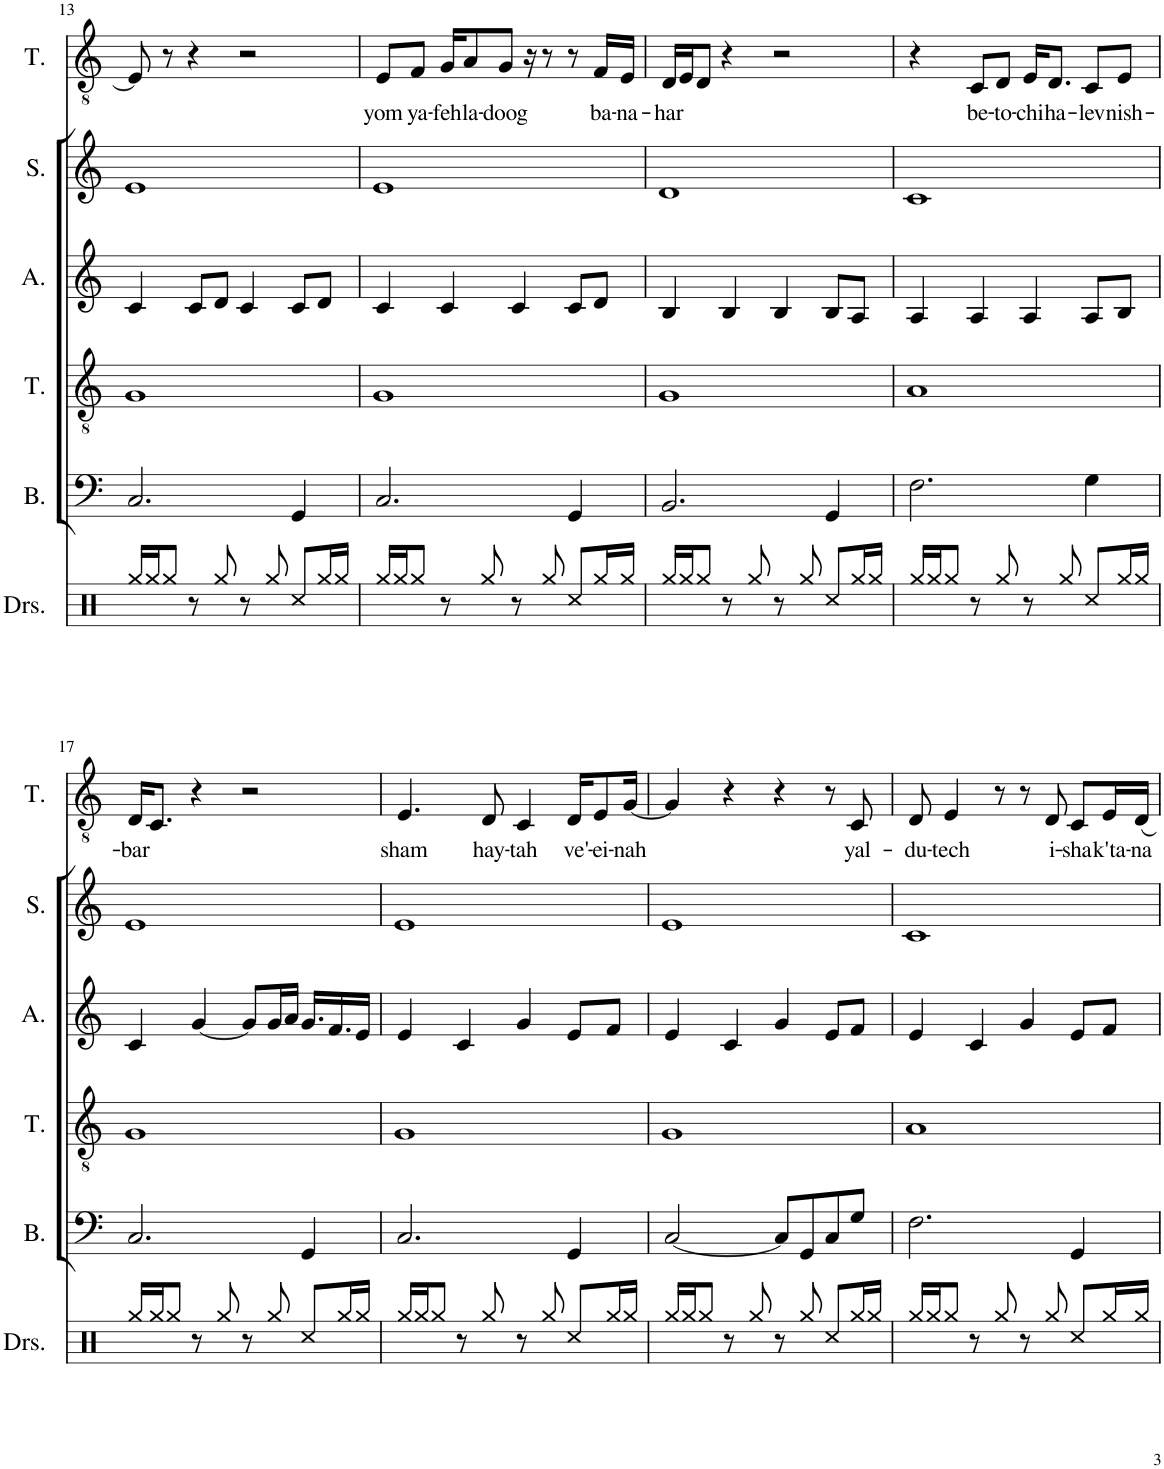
**kern	**kern	**kern	**kern	**kern	**kern	**text
*part6	*part5	*part4	*part3	*part2	*part1	*part1
*staff6	*staff5	*staff4	*staff3	*staff2	*staff1	*staff1
*I"Drumset	*I"Bass	*I"Tenor	*I"Alto	*I"Soprano	*I"Tenor	*
*I'Drs.	*I'B.	*I'T.	*I'A.	*I'S.	*I'T.	*
!!LO:PB:g=z
*clefX	*clefF4	*clefGv2	*clefG2	*clefG2	*clefGv2	*
*k[]	*k[]	*k[]	*k[]	*k[]	*k[]	*
*M4/4	*M4/4	*M4/4	*M4/4	*M4/4	*M4/4	*
=13	=13	=13	=13	=13	=13	=13
16Rgg/LL	2.C/	1G	4c/	1e	8E/]	.
16Rgg/J	.	.	.	.	.	.
8Rgg/J	.	.	.	.	8r	.
8r	.	.	8c/L	.	4r	.
8Rgg/	.	.	8d/J	.	.	.
8r	.	.	4c/	.	2r	.
8Rgg/	.	.	.	.	.	.
8Rcc/L	4GG/	.	8c/L	.	.	.
16Rgg/L	.	.	8d/J	.	.	.
16Rgg/JJ	.	.	.	.	.	.
=14	=14	=14	=14	=14	=14	=14
!	!	!	!	!	!	!LO:LY:b
16Rgg/LL	2.C/	1G	4c/	1e	8E/L	yom
16Rgg/J	.	.	.	.	.	.
!	!	!	!	!	!	!LO:LY:b
8Rgg/J	.	.	.	.	8F/J	ya-
!	!	!	!	!	!	!LO:LY:b
8r	.	.	4c/	.	16G/KL	-feh
!	!	!	!	!	!	!LO:LY:b
.	.	.	.	.	8A/	la-
8Rgg/	.	.	.	.	.	.
!	!	!	!	!	!	!LO:LY:b
.	.	.	.	.	8G/J	-doog
8r	.	.	4c/	.	.	.
.	.	.	.	.	16r	.
8Rgg/	.	.	.	.	8r	.
8Rcc/L	4GG/	.	8c/L	.	8r	.
!	!	!	!	!	!	!LO:LY:b
16Rgg/L	.	.	8d/J	.	16F/LL	ba-
!	!	!	!	!	!	!LO:LY:b
16Rgg/JJ	.	.	.	.	16E/JJ	-na-
=15	=15	=15	=15	=15	=15	=15
!	!	!	!	!	!	!LO:LY:b
16Rgg/LL	2.BB/	1G	4B/	1d	16D/LL	-har
16Rgg/J	.	.	.	.	16E/J	.
8Rgg/J	.	.	.	.	8D/J	.
8r	.	.	4B/	.	4r	.
8Rgg/	.	.	.	.	.	.
8r	.	.	4B/	.	2r	.
8Rgg/	.	.	.	.	.	.
8Rcc/L	4GG/	.	8B/L	.	.	.
16Rgg/L	.	.	8A/J	.	.	.
16Rgg/JJ	.	.	.	.	.	.
=16	=16	=16	=16	=16	=16	=16
16Rgg/LL	2.F\	1A	4A/	1c	4r	.
16Rgg/J	.	.	.	.	.	.
8Rgg/J	.	.	.	.	.	.
!	!	!	!	!	!	!LO:LY:b
8r	.	.	4A/	.	8C/L	be-
!	!	!	!	!	!	!LO:LY:b
8Rgg/	.	.	.	.	8D/J	-to-
!	!	!	!	!	!	!LO:LY:b
8r	.	.	4A/	.	16E/KL	-chi
!	!	!	!	!	!	!LO:LY:b
.	.	.	.	.	8.D/J	ha-
8Rgg/	.	.	.	.	.	.
!	!	!	!	!	!	!LO:LY:b
8Rcc/L	4G\	.	8A/L	.	8C/L	-lev
!	!	!	!	!	!	!LO:LY:b
16Rgg/L	.	.	8B/J	.	8E/J	nish-
16Rgg/JJ	.	.	.	.	.	.
!!LO:LB:g=z
=17	=17	=17	=17	=17	=17	=17
!	!	!	!	!	!	!LO:LY:b
16Rgg/LL	2.C/	1G	4c/	1e	16D/KL	-bar
16Rgg/J	.	.	.	.	8.C/J	.
8Rgg/J	.	.	.	.	.	.
8r	.	.	[4g/	.	4r	.
8Rgg/	.	.	.	.	.	.
8r	.	.	8g/L]	.	2r	.
8Rgg/	.	.	16g/L	.	.	.
.	.	.	16a/JJ	.	.	.
8Rcc/L	4GG/	.	16.g/LL	.	.	.
.	.	.	16.f/	.	.	.
16Rgg/L	.	.	.	.	.	.
16Rgg/JJ	.	.	16e/JJ	.	.	.
=18	=18	=18	=18	=18	=18	=18
!	!	!	!	!	!	!LO:LY:b
16Rgg/LL	2.C/	1G	4e/	1e	4.E/	sham
16Rgg/J	.	.	.	.	.	.
8Rgg/J	.	.	.	.	.	.
8r	.	.	4c/	.	.	.
!	!	!	!	!	!	!LO:LY:b
8Rgg/	.	.	.	.	8D/	hay-
!	!	!	!	!	!	!LO:LY:b
8r	.	.	4g/	.	4C/	-tah
8Rgg/	.	.	.	.	.	.
!	!	!	!	!	!	!LO:LY:b
8Rcc/L	4GG/	.	8e/L	.	16D/KL	ve'-
!	!	!	!	!	!	!LO:LY:b
.	.	.	.	.	8E/	-ei-
16Rgg/L	.	.	8f/J	.	.	.
!	!	!	!	!	!	!LO:LY:b
16Rgg/JJ	.	.	.	.	[16G/Jk	-nah
=19	=19	=19	=19	=19	=19	=19
16Rgg/LL	[2C/	1G	4e/	1e	4G/]	.
16Rgg/J	.	.	.	.	.	.
8Rgg/J	.	.	.	.	.	.
8r	.	.	4c/	.	4r	.
8Rgg/	.	.	.	.	.	.
8r	8C/L]	.	4g/	.	4r	.
8Rgg/	8GG/	.	.	.	.	.
8Rcc/L	8C/	.	8e/L	.	8r	.
!	!	!	!	!	!	!LO:LY:b
16Rgg/L	8G/J	.	8f/J	.	8C/	yal-
16Rgg/JJ	.	.	.	.	.	.
=20	=20	=20	=20	=20	=20	=20
!	!	!	!	!	!	!LO:LY:b
16Rgg/LL	2.F\	1A	4e/	1c	8D/	-du-
16Rgg/J	.	.	.	.	.	.
!	!	!	!	!	!	!LO:LY:b
8Rgg/J	.	.	.	.	4E/	-tech
8r	.	.	4c/	.	.	.
8Rgg/	.	.	.	.	8r	.
8r	.	.	4g/	.	8r	.
!	!	!	!	!	!	!LO:LY:b
8Rgg/	.	.	.	.	8D/	i-
!	!	!	!	!	!	!LO:LY:b
8Rcc/L	4GG/	.	8e/L	.	8C/L	-sha
!	!	!	!	!	!	!LO:LY:b
16Rgg/L	.	.	8f/J	.	16E/L	k'ta-
!	!	!	!	!	!	!LO:LY:b
16Rgg/JJ	.	.	.	.	16D/JJ	-na
=	=	=	=	=	=	=
*-	*-	*-	*-	*-	*-	*-
